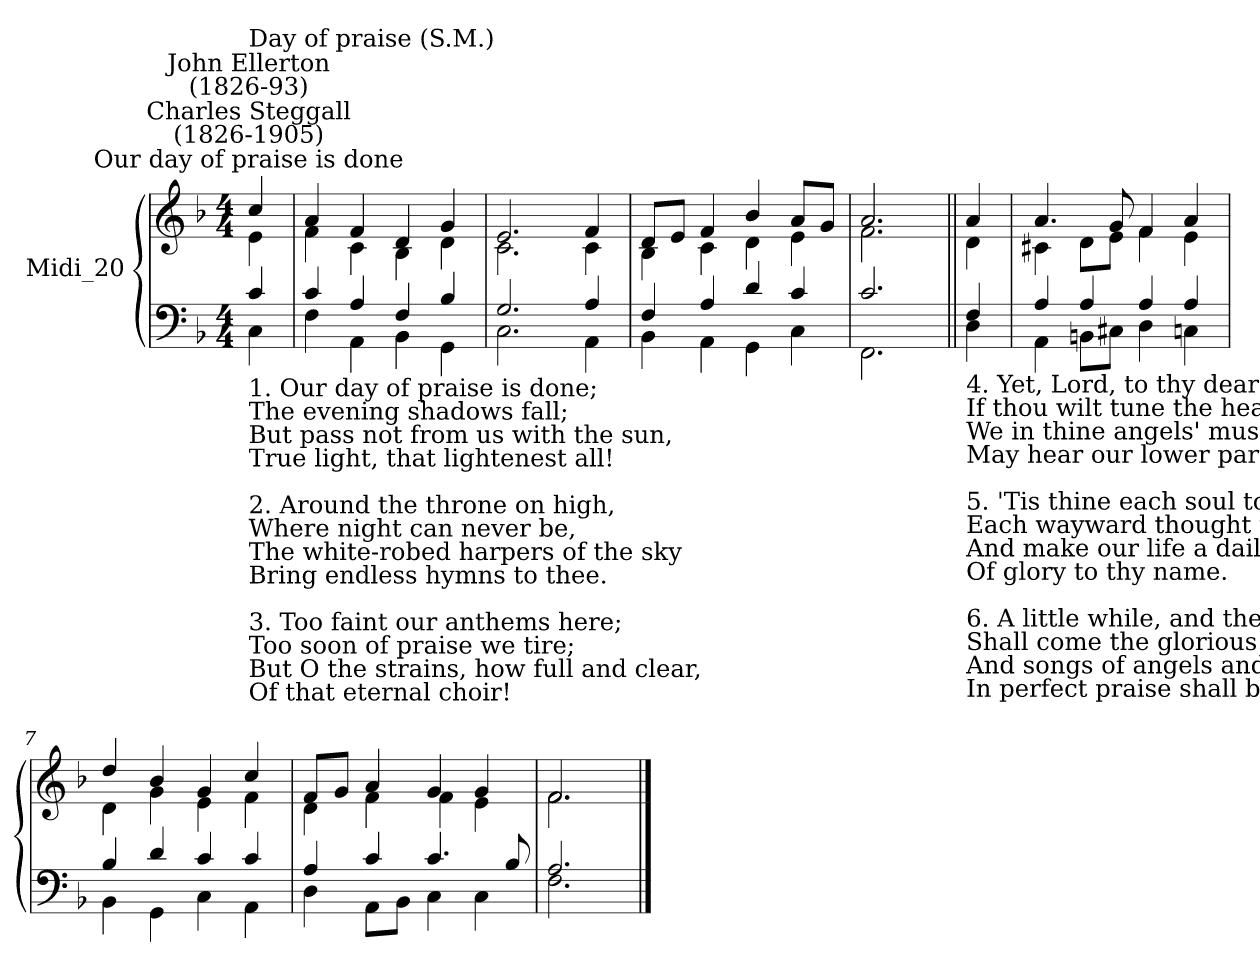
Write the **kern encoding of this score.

**kern	**kern
*part2	*part1
*staff2	*staff1
*I"Midi_20	*I"Midi_20
*clefF4	*clefG2
*k[b-]	*k[b-]
*F:	*F:
*M4/4	*M4/4
=	=
*^	*^
!	!	!LO:TX:a:cj:t=Our day of praise is done	!
!	!	!LO:TX:a:cj:t=Charles Steggall\n(1826-1905)	!
!	!	!LO:TX:a:cj:t=John Ellerton\n(1826-93)	!
!	!	!LO:TX:a:t=Day of praise (S.M.)	!
!LO:TX:b:t=1. Our day of praise is done;\nThe evening shadows fall;\nBut pass not from us with the sun,\nTrue light, that lightenest all!\n\n2. Around the throne on high,\nWhere night can never be,\nThe white-robed harpers of the sky\nBring endless hymns to thee.\n\n3. Too faint our anthems here;\nToo soon of praise we tire;\nBut O the strains, how full and clear,\nOf that eternal choir!	!	!	!
4c/	4C\	4cc/	4e\
=1	=1	=1	=1
4c/	4F\	4a/	4f\
4A/	4AA\	4f/	4c\
4F/	4BB-\	4d/	4B-\
4B-/	4GG\	4g/	4d\
=2	=2	=2	=2
2.G/	2.C\	2.e/	2.c\
4A/	4AA\	4f/	4c\
=3	=3	=3	=3
4F/	4BB-\	8d/L	4B-\
.	.	8e/J	.
4A/	4AA\	4f/	4c\
4d/	4GG\	4b-/	4d\
4c/	4C\	8a/L	4e\
.	.	8g/J	.
=4	=4	=4	=4
2.c/	2.FF\	2.a/	2.f\
=5||	=5||	=5||	=5||
!LO:TX:b:t=4. Yet, Lord, to thy dear will\nIf thou wilt tune the heart,\nWe in thine angels' music still\nMay hear our lower part.\n\n5. 'Tis thine each soul to calm,\nEach wayward thought reclaim,\nAnd make our life a daily psalm\nOf glory to thy name.\n\n6. A little while, and then\nShall come the glorious end,\nAnd songs of angels and of men\nIn perfect praise shall blend.	!	!	!
4F/	4D\	4a/	4d\
=6	=6	=6	=6
4A/	4AA\	4.a/	4c#X\
4A/	8BBn\L	.	8d\L
.	8C#X\J	8g/	8e\J
4A/	4D\	4f/	4f\
4A/	4Cn\	4a/	4e\
=7	=7	=7	=7
4B-/	4BB-\	4dd/	4d\
4d/	4GG\	4b-/	4g\
4c/	4C\	4g/	4e\
4c/	4AA\	4cc/	4f\
=8	=8	=8	=8
4A/	4D\	8f/L	4d\
.	.	8g/J	.
4c/	8AA\L	4a/	4f\
.	8BB-\J	.	.
4.c/	4C\	4g/	4f\
.	4C\	4g/	4e\
8B-/	.	.	.
=9	=9	=9	=9
2.A/	2.F\	2.f/	2.f\
*v	*v	*	*
*	*v	*v
==	==
*-	*-
